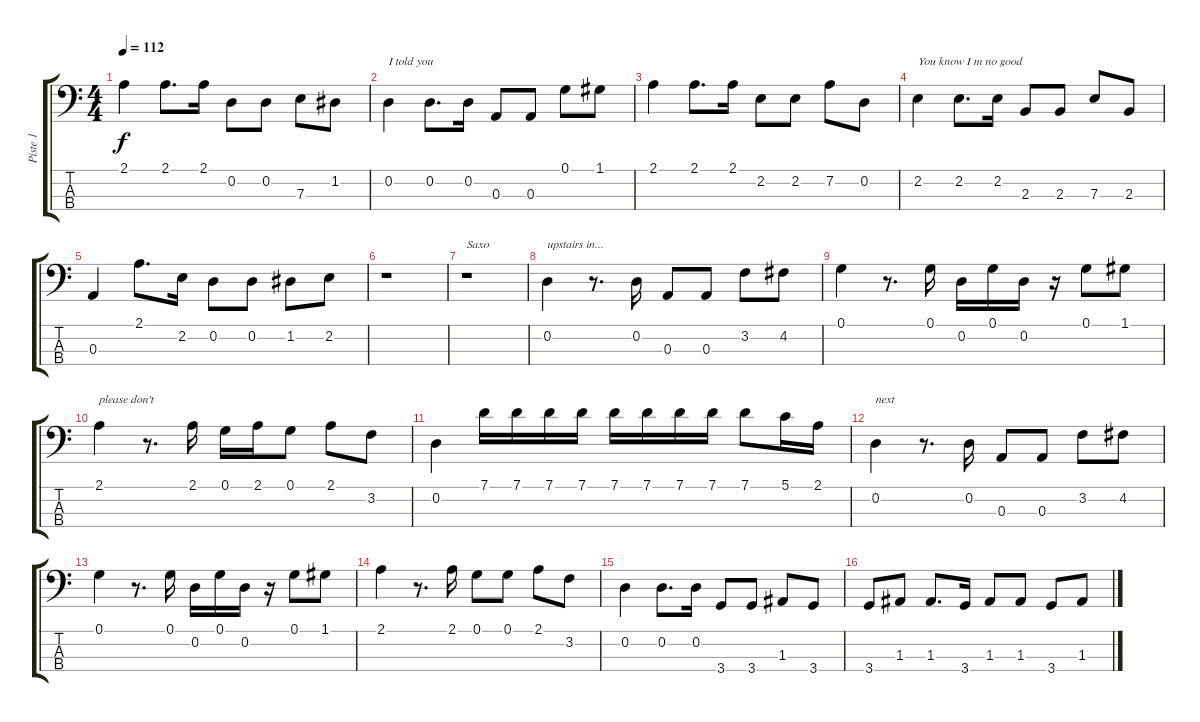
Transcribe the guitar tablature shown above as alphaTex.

\track ("Piste 1" "Piste 1") {instrument electricbassfinger}
\staff {score tabs}
\tuning (G2 D2 A1 E1) {hide}
\ts (4 4)
\tempo 112
\clef f4
\ks c
2.1.4{dy f} 2.1.8{d} 2.1.16 0.2.8 0.2.8 7.3.8 1.2.8 |
0.2.4{txt "I told you"} 0.2.8{d} 0.2.16 0.3.8 0.3.8 0.1.8 1.1.8 |
2.1.4 2.1.8{d} 2.1.16 2.2.8 2.2.8 7.2.8 0.2.8 |
2.2.4{txt "You know I m no good"} 2.2.8{d} 2.2.16 2.3.8 2.3.8 7.3.8 2.3.8 |
0.3.4 2.1.8{d} 2.2.16 0.2.8 0.2.8 1.2.8 2.2.8 |
r.1 |
r.1{txt "Saxo"} |
0.2.4{txt "upstairs in..."} r.8{d} 0.2.16 0.3.8 0.3.8 3.2.8 4.2.8 |
0.1.4 r.8{d} 0.1.16 0.2.16 0.1.16 0.2.16 r.16 0.1.8 1.1.8 |
2.1.4{txt "please don't"} r.8{d} 2.1.16 0.1.16 2.1.16 0.1.8 2.1.8 3.2.8 |
0.2.4 7.1.16 7.1.16 7.1.16 7.1.16 7.1.16 7.1.16 7.1.16 7.1.16 7.1.8 5.1.16 2.1.16 |
0.2.4{txt "next"} r.8{d} 0.2.16 0.3.8 0.3.8 3.2.8 4.2.8 |
0.1.4 r.8{d} 0.1.16 0.2.16 0.1.16 0.2.16 r.16 0.1.8 1.1.8 |
2.1.4 r.8{d} 2.1.16 0.1.8 0.1.8 2.1.8 3.2.8 |
0.2.4 0.2.8{d} 0.2.16 3.4.8 3.4.8 1.3.8 3.4.8 |
3.4.8 1.3.8 1.3.8{d} 3.4.16 1.3.8 1.3.8 3.4.8 1.3.8
